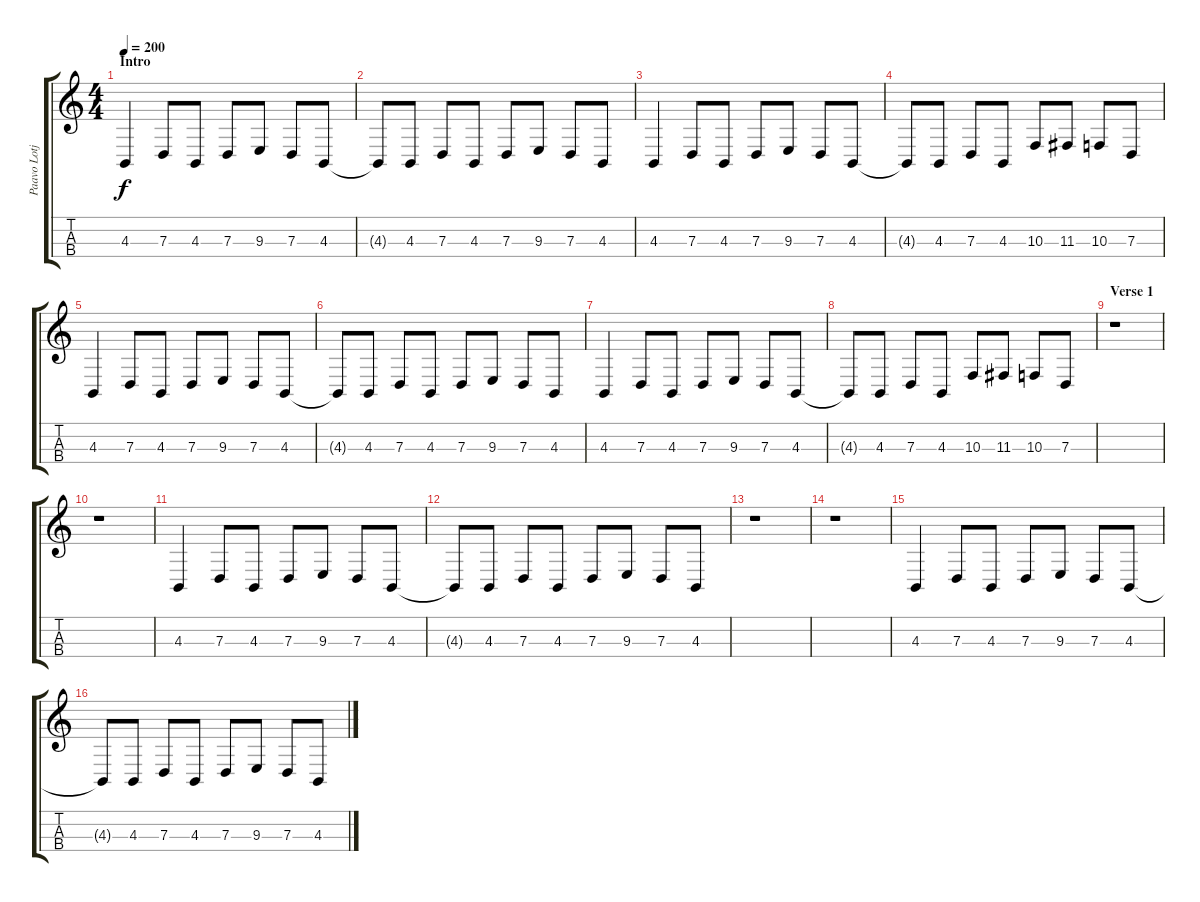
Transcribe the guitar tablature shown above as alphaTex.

\track ("Paavo Lotjonen" "Paavo Lotj") {instrument cello}
\staff {score tabs}
\tuning (G3 D3 G2 C2) {hide}
\ts (4 4)
\section ("" "Intro")
\tempo 200
\clef g2
\ks c
4.3.4{dy f instrument cello} 7.3.8 4.3.8 7.3.8 9.3.8 7.3.8 4.3.8 |
4.3{t}.8 4.3.8 7.3.8 4.3.8 7.3.8 9.3.8 7.3.8 4.3.8 |
4.3.4 7.3.8 4.3.8 7.3.8 9.3.8 7.3.8 4.3.8 |
4.3{t}.8 4.3.8 7.3.8 4.3.8 10.3.8 11.3.8 10.3.8 7.3.8 |
4.3.4 7.3.8 4.3.8 7.3.8 9.3.8 7.3.8 4.3.8 |
4.3{t}.8 4.3.8 7.3.8 4.3.8 7.3.8 9.3.8 7.3.8 4.3.8 |
4.3.4 7.3.8 4.3.8 7.3.8 9.3.8 7.3.8 4.3.8 |
4.3{t}.8 4.3.8 7.3.8 4.3.8 10.3.8 11.3.8 10.3.8 7.3.8 |
\section ("" "Verse 1")
r.1 |
r.1 |
4.3.4 7.3.8 4.3.8 7.3.8 9.3.8 7.3.8 4.3.8 |
4.3{t}.8 4.3.8 7.3.8 4.3.8 7.3.8 9.3.8 7.3.8 4.3.8 |
r.1 |
r.1 |
4.3.4 7.3.8 4.3.8 7.3.8 9.3.8 7.3.8 4.3.8 |
4.3{t}.8 4.3.8 7.3.8 4.3.8 7.3.8 9.3.8 7.3.8 4.3.8
